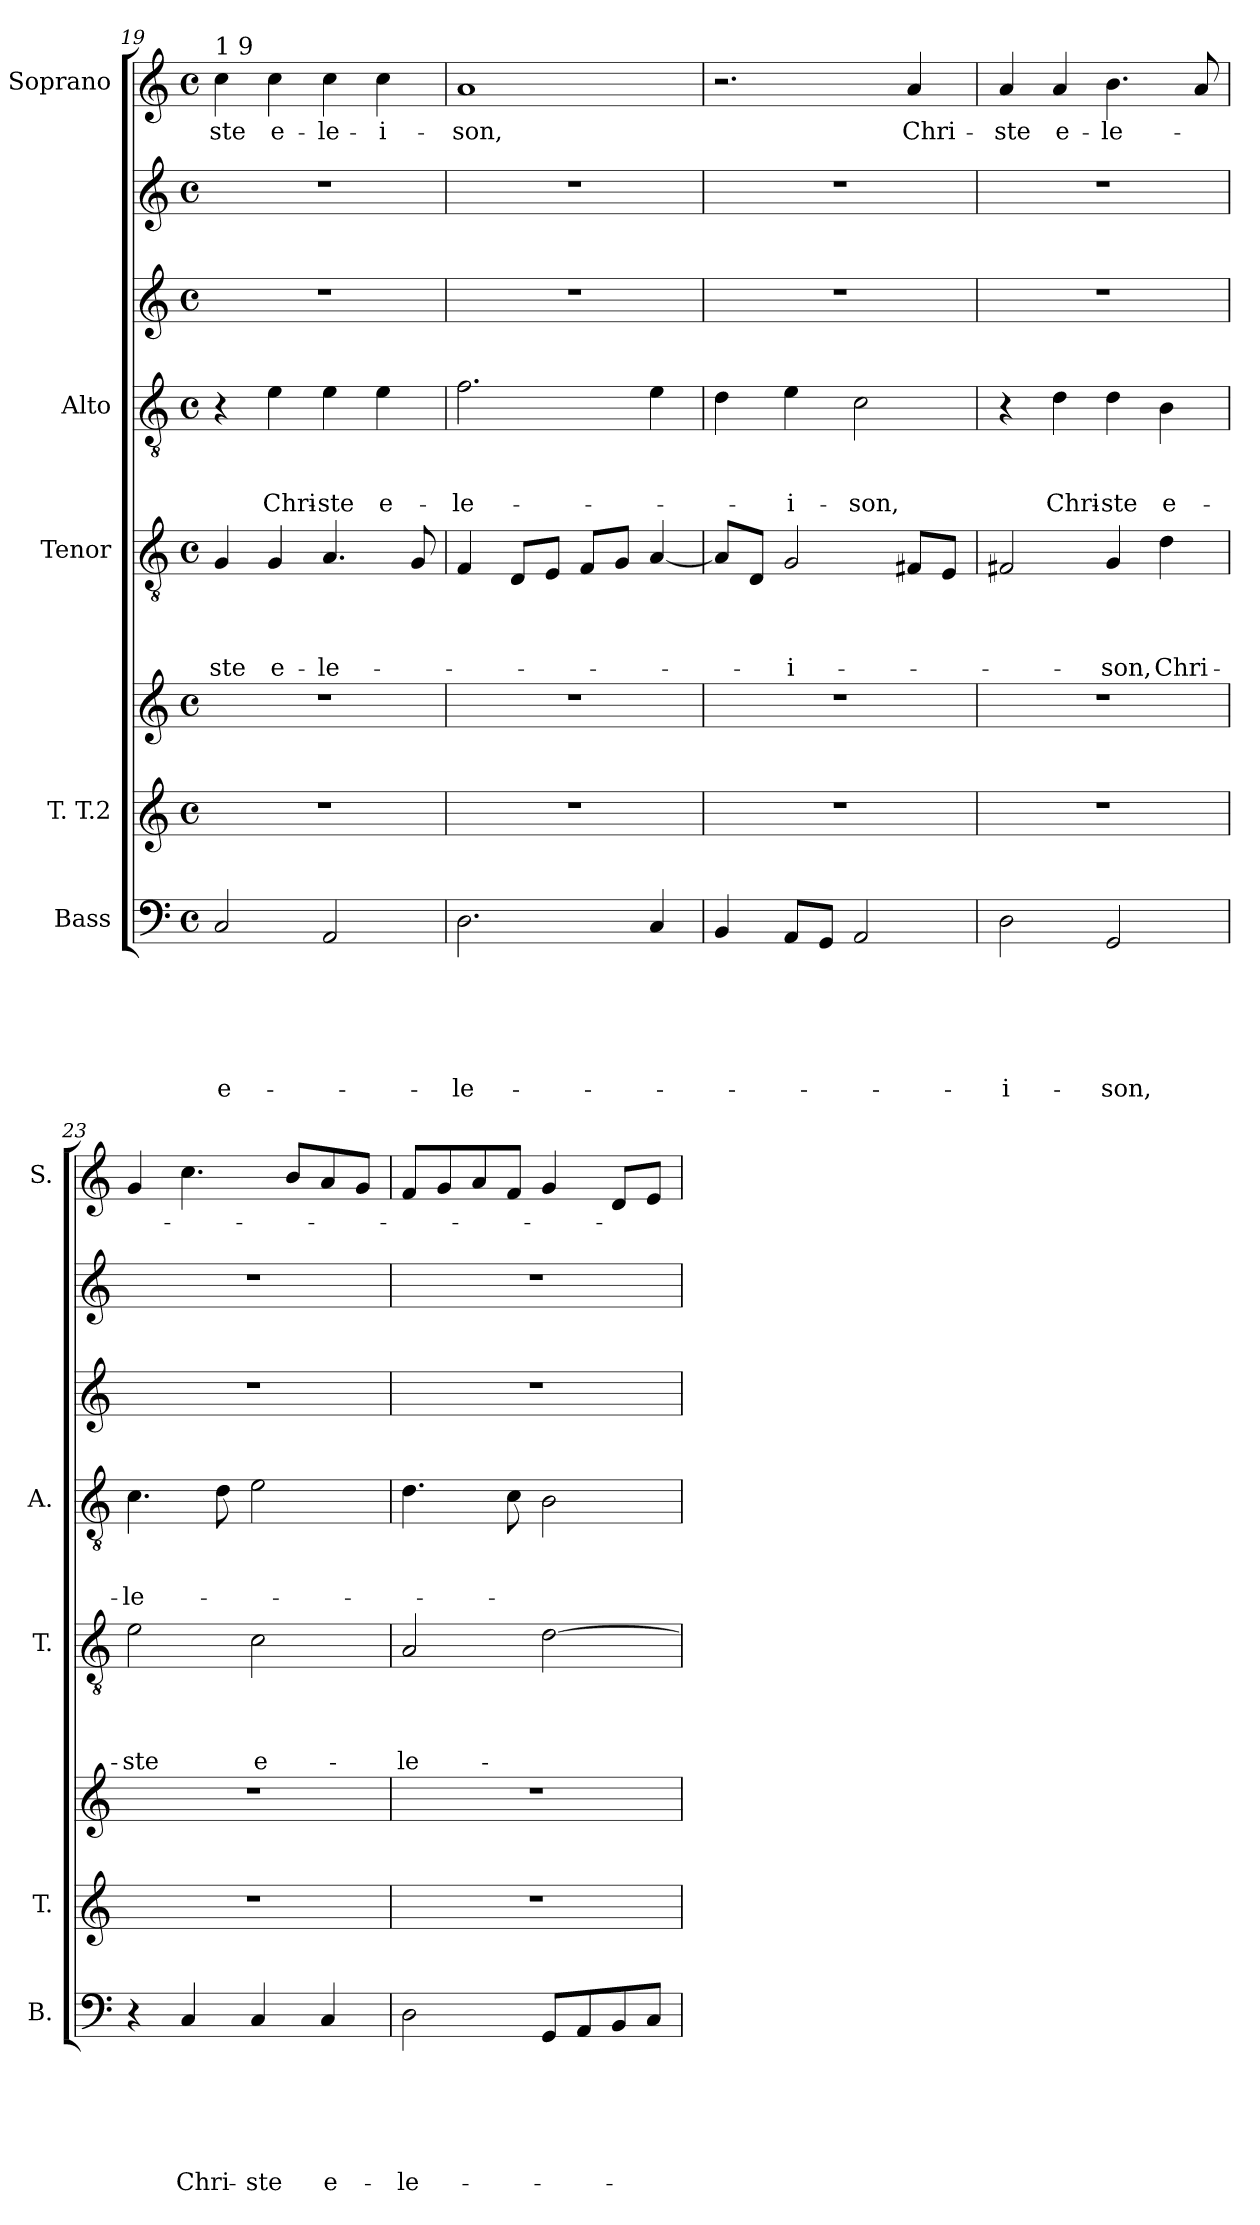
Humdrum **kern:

**kern	**text	**text	**text	**text	**text	**text	**kern	**kern	**kern	**text	**text	**text	**text	**kern	**text	**text	**text	**kern	**kern	**kern	**text
*part7	*part7	*part7	*part7	*part7	*part7	*part7	*part6	*part6	*part5	*part5	*part5	*part5	*part5	*part4	*part4	*part4	*part4	*part3	*part2	*part1	*part1
*staff8	*staff8	*staff8	*staff8	*staff8	*staff8	*staff8	*staff7	*staff6	*staff5	*staff5	*staff5	*staff5	*staff5	*staff4	*staff4	*staff4	*staff4	*staff3	*staff2	*staff1	*staff1
*I"Bass	*	*	*	*	*	*	*I"T. T.2	*	*I"Tenor	*	*	*	*	*I"Alto	*	*	*	*	*	*I"Soprano	*
*I'B.	*	*	*	*	*	*	*I'T.	*	*I'T.	*	*	*	*	*I'A.	*	*	*	*	*	*I'S.	*
!!LO:LB:g=z
*clefF4	*	*	*	*	*	*	*clefG2	*clefG2	*clefGv2	*	*	*	*	*clefGv2	*	*	*	*clefG2	*clefG2	*clefG2	*
*k[]	*	*	*	*	*	*	*k[]	*k[]	*k[]	*	*	*	*	*k[]	*	*	*	*k[]	*k[]	*k[]	*
*C:	*	*	*	*	*	*	*C:	*C:	*C:	*	*	*	*	*C:	*	*	*	*C:	*C:	*C:	*
*M4/4	*	*	*	*	*	*	*M4/4	*M4/4	*M4/4	*	*	*	*	*M4/4	*	*	*	*M4/4	*M4/4	*M4/4	*
*met(c)	*	*	*	*	*	*	*met(c)	*met(c)	*met(c)	*	*	*	*	*met(c)	*	*	*	*met(c)	*met(c)	*met(c)	*
=19	=19	=19	=19	=19	=19	=19	=19	=19	=19	=19	=19	=19	=19	=19	=19	=19	=19	=19	=19	=19	=19
!	!	!	!	!	!	!	!	!	!	!	!	!	!	!	!	!	!	!	!	!LO:TX:a:t=1 9	!
!	!	!	!	!	!	!LO:LY:b	!	!	!	!	!	!	!LO:LY:b	!	!	!	!	!	!	!	!LO:LY:b
2C/	.	.	.	.	.	e-	1r	1r	4G/	.	.	.	-ste	4r	.	.	.	1r	1r	4cc\	-ste
!	!	!	!	!	!	!	!	!	!	!	!	!	!LO:LY:b	!	!	!	!LO:LY:b	!	!	!	!LO:LY:b
.	.	.	.	.	.	.	.	.	4G/	.	.	.	e-	4e\	.	.	Chri-	.	.	4cc\	e-
!	!	!	!	!	!	!	!	!	!	!	!	!	!LO:LY:b	!	!	!	!LO:LY:b	!	!	!	!LO:LY:b
2AA/	.	.	.	.	.	.	.	.	4.A/	.	.	.	-le-	4e\	.	.	-ste	.	.	4cc\	-le-
!	!	!	!	!	!	!	!	!	!	!	!	!	!	!	!	!	!LO:LY:b	!	!	!	!LO:LY:b
.	.	.	.	.	.	.	.	.	.	.	.	.	.	4e\	.	.	e-	.	.	4cc\	-i-
.	.	.	.	.	.	.	.	.	8G/	.	.	.	.	.	.	.	.	.	.	.	.
=20	=20	=20	=20	=20	=20	=20	=20	=20	=20	=20	=20	=20	=20	=20	=20	=20	=20	=20	=20	=20	=20
!	!	!	!	!	!	!LO:LY:b	!	!	!	!	!	!	!	!	!	!	!LO:LY:b	!	!	!	!LO:LY:b
2.D\	.	.	.	.	.	-le-	1r	1r	4F/	.	.	.	.	2.f\	.	.	-le-	1r	1r	1a	-son,
.	.	.	.	.	.	.	.	.	8D/L	.	.	.	.	.	.	.	.	.	.	.	.
.	.	.	.	.	.	.	.	.	8E/J	.	.	.	.	.	.	.	.	.	.	.	.
.	.	.	.	.	.	.	.	.	8F/L	.	.	.	.	.	.	.	.	.	.	.	.
.	.	.	.	.	.	.	.	.	8G/J	.	.	.	.	.	.	.	.	.	.	.	.
4C/	.	.	.	.	.	.	.	.	[<4A/	.	.	.	.	4e\	.	.	.	.	.	.	.
=21	=21	=21	=21	=21	=21	=21	=21	=21	=21	=21	=21	=21	=21	=21	=21	=21	=21	=21	=21	=21	=21
4BB/	.	.	.	.	.	.	1r	1r	8A/L]	.	.	.	.	4d\	.	.	.	1r	1r	2.r	.
.	.	.	.	.	.	.	.	.	8D/J	.	.	.	.	.	.	.	.	.	.	.	.
!	!	!	!	!	!	!	!	!	!	!	!	!	!LO:LY:b:rj	!	!	!	!LO:LY:b	!	!	!	!
8AA/L	.	.	.	.	.	.	.	.	2G/	.	.	.	-i-	4e\	.	.	-i-	.	.	.	.
8GG/J	.	.	.	.	.	.	.	.	.	.	.	.	.	.	.	.	.	.	.	.	.
!	!	!	!	!	!	!	!	!	!	!	!	!	!	!	!	!	!LO:LY:b	!	!	!	!
2AA/	.	.	.	.	.	.	.	.	.	.	.	.	.	2c\	.	.	-son,	.	.	.	.
!	!	!	!	!	!	!	!	!	!	!	!	!	!	!	!	!	!	!	!	!	!LO:LY:b
.	.	.	.	.	.	.	.	.	8F#X/L	.	.	.	.	.	.	.	.	.	.	4a/	Chri-
.	.	.	.	.	.	.	.	.	8E/J	.	.	.	.	.	.	.	.	.	.	.	.
=22	=22	=22	=22	=22	=22	=22	=22	=22	=22	=22	=22	=22	=22	=22	=22	=22	=22	=22	=22	=22	=22
!	!	!	!	!	!	!LO:LY:b	!	!	!	!	!	!	!	!	!	!	!	!	!	!	!LO:LY:b
2D\	.	.	.	.	.	-i-	1r	1r	2F#X/	.	.	.	.	4r	.	.	.	1r	1r	4a/	-ste
!	!	!	!	!	!	!	!	!	!	!	!	!	!	!	!	!	!LO:LY:b	!	!	!	!LO:LY:b
.	.	.	.	.	.	.	.	.	.	.	.	.	.	4d\	.	.	Chri-	.	.	4a/	e-
!	!	!	!	!	!	!LO:LY:b	!	!	!	!	!	!	!LO:LY:b	!	!	!	!LO:LY:b	!	!	!	!LO:LY:b
2GG/	.	.	.	.	.	-son,	.	.	4G/	.	.	.	-son,	4d\	.	.	-ste	.	.	4.b\	-le-
!	!	!	!	!	!	!	!	!	!	!	!	!	!LO:LY:b	!	!	!	!LO:LY:b	!	!	!	!
.	.	.	.	.	.	.	.	.	4d\	.	.	.	Chri-	4B\	.	.	e-	.	.	.	.
.	.	.	.	.	.	.	.	.	.	.	.	.	.	.	.	.	.	.	.	8a/	.
!!LO:LB:g=z
=23	=23	=23	=23	=23	=23	=23	=23	=23	=23	=23	=23	=23	=23	=23	=23	=23	=23	=23	=23	=23	=23
!	!	!	!	!	!	!	!	!	!	!	!	!	!LO:LY:b	!	!	!	!LO:LY:b	!	!	!	!
4r	.	.	.	.	.	.	1r	1r	2e\	.	.	.	-ste	4.c\	.	.	-le-	1r	1r	4g/	.
!	!	!	!	!	!	!LO:LY:b	!	!	!	!	!	!	!	!	!	!	!	!	!	!	!
4C/	.	.	.	.	.	Chri-	.	.	.	.	.	.	.	.	.	.	.	.	.	4.cc\	.
.	.	.	.	.	.	.	.	.	.	.	.	.	.	8d\	.	.	.	.	.	.	.
!	!	!	!	!	!	!LO:LY:b	!	!	!	!	!	!	!LO:LY:b	!	!	!	!	!	!	!	!
4C/	.	.	.	.	.	-ste	.	.	2c\	.	.	.	e-	2e\	.	.	.	.	.	.	.
.	.	.	.	.	.	.	.	.	.	.	.	.	.	.	.	.	.	.	.	8b/L	.
!	!	!	!	!	!	!LO:LY:b	!	!	!	!	!	!	!	!	!	!	!	!	!	!	!
4C/	.	.	.	.	.	e-	.	.	.	.	.	.	.	.	.	.	.	.	.	8a/	.
.	.	.	.	.	.	.	.	.	.	.	.	.	.	.	.	.	.	.	.	8g/J	.
=24	=24	=24	=24	=24	=24	=24	=24	=24	=24	=24	=24	=24	=24	=24	=24	=24	=24	=24	=24	=24	=24
!	!	!	!	!	!	!LO:LY:b	!	!	!	!	!	!	!LO:LY:b	!	!	!	!	!	!	!	!
2D\	.	.	.	.	.	-le-	1r	1r	2A/	.	.	.	-le-	4.d\	.	.	.	1r	1r	8f/L	.
.	.	.	.	.	.	.	.	.	.	.	.	.	.	.	.	.	.	.	.	8g/	.
.	.	.	.	.	.	.	.	.	.	.	.	.	.	.	.	.	.	.	.	8a/	.
.	.	.	.	.	.	.	.	.	.	.	.	.	.	8c\	.	.	.	.	.	8f/J	.
8GG/L	.	.	.	.	.	.	.	.	[>2d\	.	.	.	.	2B\	.	.	.	.	.	4g/	.
8AA/	.	.	.	.	.	.	.	.	.	.	.	.	.	.	.	.	.	.	.	.	.
8BB/	.	.	.	.	.	.	.	.	.	.	.	.	.	.	.	.	.	.	.	8d/L	.
8C/J	.	.	.	.	.	.	.	.	.	.	.	.	.	.	.	.	.	.	.	8e/J	.
=	=	=	=	=	=	=	=	=	=	=	=	=	=	=	=	=	=	=	=	=	=
*-	*-	*-	*-	*-	*-	*-	*-	*-	*-	*-	*-	*-	*-	*-	*-	*-	*-	*-	*-	*-	*-
